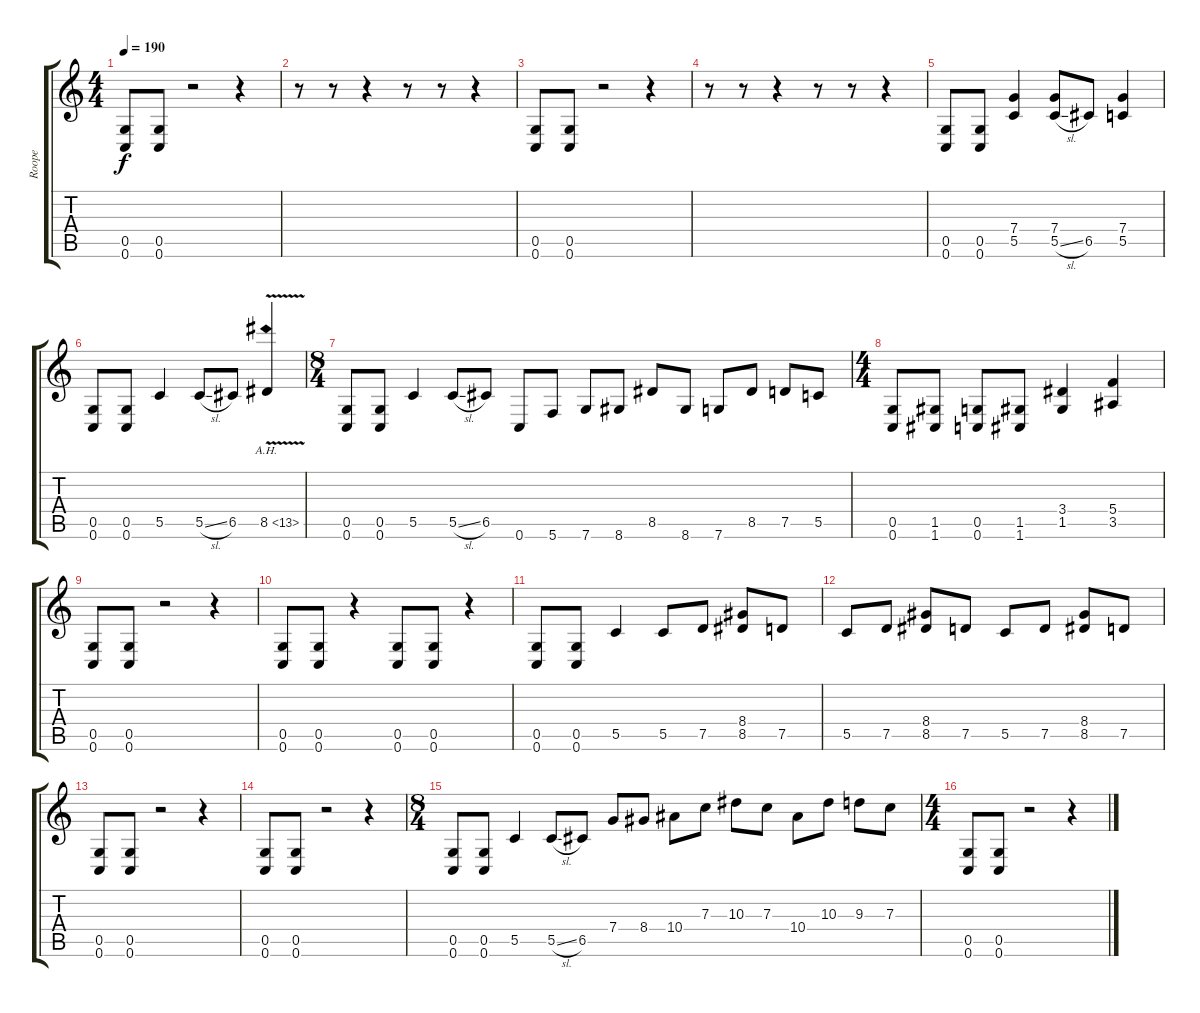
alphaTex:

\track ("Roope" "Roope") {instrument overdrivenguitar}
\staff {score tabs}
\tuning (D4 A3 F3 C3 G2 C2) {hide}
\ts (4 4)
\tempo 190
\clef g2
\ks c
(0.5 0.6).8{dy f instrument overdrivenguitar} (0.5 0.6).8 r.2 r.4 |
r.8 r.8 r.4 r.8 r.8 r.4 |
(0.5 0.6).8 (0.5 0.6).8 r.2 r.4 |
r.8 r.8 r.4 r.8 r.8 r.4 |
(0.5 0.6).8 (0.5 0.6).8 (7.4 5.5).4 (7.4 5.5{sl}).8 6.5.8 (7.4 5.5).4 |
(0.5 0.6).8 (0.5 0.6).8 5.5.4 5.5{sl}.8 6.5.8 8.5{ah 5 v}.4 |
\ts (8 4)
(0.5 0.6).8 (0.5 0.6).8 5.5.4 5.5{sl}.8 6.5.8 0.6.8 5.6.8 7.6.8 8.6.8 8.5.8 8.6.8 7.6.8 8.5.8 7.5.8 5.5.8 |
\ts (4 4)
(0.5 0.6).8 (1.5 1.6).8 (0.5 0.6).8 (1.5 1.6).8 (3.4 1.5).4 (5.4 3.5).4 |
(0.5 0.6).8 (0.5 0.6).8 r.2 r.4 |
(0.5 0.6).8 (0.5 0.6).8 r.4 (0.5 0.6).8 (0.5 0.6).8 r.4 |
(0.5 0.6).8 (0.5 0.6).8 5.5.4 5.5.8 7.5.8 (8.4 8.5).8 7.5.8 |
5.5.8 7.5.8 (8.4 8.5).8 7.5.8 5.5.8 7.5.8 (8.4 8.5).8 7.5.8 |
(0.5 0.6).8 (0.5 0.6).8 r.2 r.4 |
(0.5 0.6).8 (0.5 0.6).8 r.2 r.4 |
\ts (8 4)
(0.5 0.6).8 (0.5 0.6).8 5.5.4 5.5{sl}.8 6.5.8 7.4.8 8.4.8 10.4.8 7.3.8 10.3.8 7.3.8 10.4.8 10.3.8 9.3.8 7.3.8 |
\ts (4 4)
(0.5 0.6).8 (0.5 0.6).8 r.2 r.4
